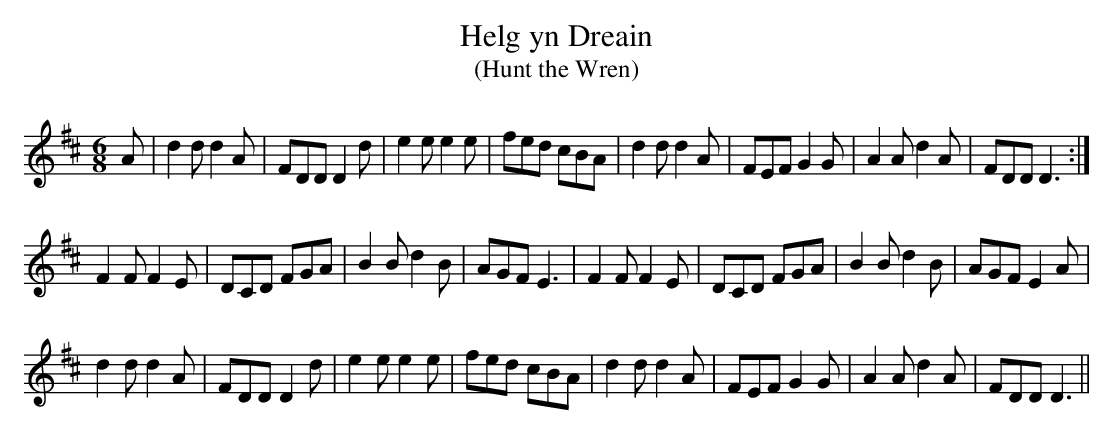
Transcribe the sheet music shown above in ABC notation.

X:1
T: Helg yn Dreain
T: (Hunt the Wren)
M: 6/8
K: D
A | d2d d2A | FDD D2d | e2e e2e | fed cBA | d2d d2A | FEF G2G |\
A2A d2A | FDD D3 :|
F2FF2E | DCD FGA | B2B d2B | AGF E3 |\
F2FF2E | DCD FGA | B2B d2B | AGF E2A |
d2d d2A | FDD D2d | e2e e2e | fed cBA | d2d d2A | FEF G2G |\
A2A d2A | FDD D3 ||
